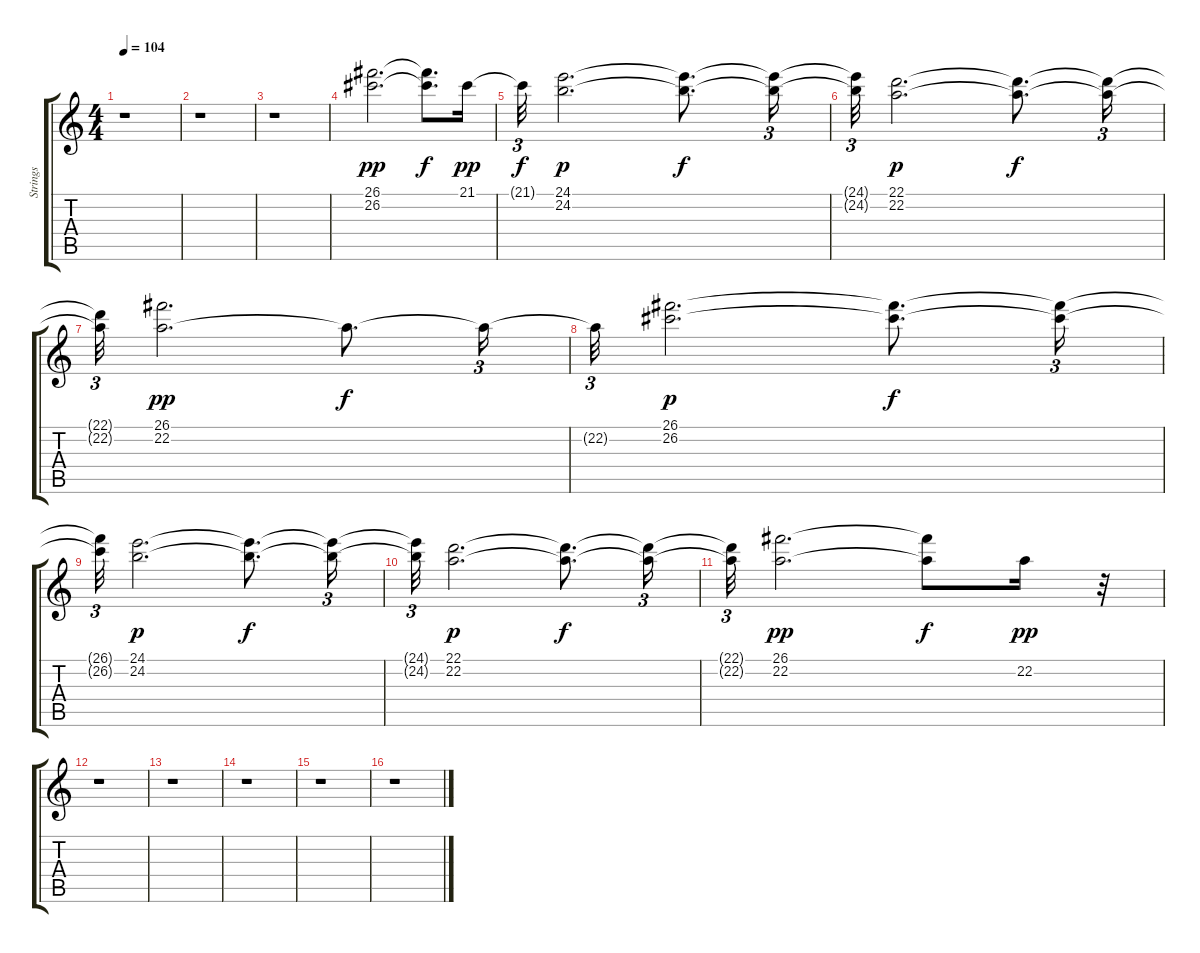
\track ("Strings " "Strings ") {instrument stringensemble1}
\staff {score tabs}
\tuning (E4 B3 G3 D3 A2 E2) {hide}
\ts (4 4)
\tempo 104
\clef g2
\ks c
r.1{dy pp} |
r.1 |
r.1 |
(26.1 26.2).2{d} (26.1{t} 26.2{t}).8{d dy f} 21.1.16{dy pp} |
21.1{t}.32{tu (3 2) dy f} (24.1 24.2).2{d dy p} (24.1{t} 24.2{t}).8{d dy f} (24.1{t} 24.2{t}).16{tu (3 2)} |
(24.1{t} 24.2{t}).32{tu (3 2)} (22.1 22.2).2{d dy p} (22.1{t} 22.2{t}).8{d dy f} (22.1{t} 22.2{t}).16{tu (3 2)} |
(22.1{t} 22.2{t}).32{tu (3 2)} (26.1 22.2).2{d dy pp} 22.2{t}.8{d dy f} 22.2{t}.16{tu (3 2)} |
22.2{t}.32{tu (3 2)} (26.1 26.2).2{d dy p} (26.1{t} 26.2{t}).8{d dy f} (26.1{t} 26.2{t}).16{tu (3 2)} |
(26.1{t} 26.2{t}).32{tu (3 2)} (24.1 24.2).2{d dy p} (24.1{t} 24.2{t}).8{d dy f} (24.1{t} 24.2{t}).16{tu (3 2)} |
(24.1{t} 24.2{t}).32{tu (3 2)} (22.1 22.2).2{d dy p} (22.1{t} 22.2{t}).8{d dy f} (22.1{t} 22.2{t}).16{tu (3 2)} |
(22.1{t} 22.2{t}).32{tu (3 2)} (26.1 22.2).2{d dy pp} (26.1{t} 22.2{t}).8{dy f} 22.2.16{dy pp} r.32 |
r.1 |
r.1 |
r.1 |
r.1 |
r.1
